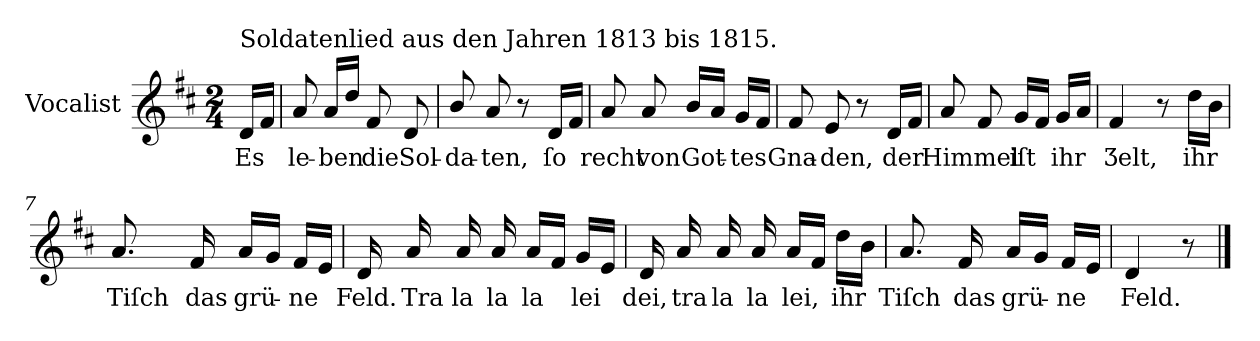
**kern	**text
*part1	*part1
*staff1	*staff1
*I"Vocalist	*
*k[f#c#]	*
*D:	*
*M2/4	*
=	=
!LO:TX:a:t=Soldatenlied aus den Jahren 1813 bis 1815.	!
16dLL	Es
16f#JJ	.
=1	=1
8a	le-
16a/LL	-ben
16ddJJ	.
8f#	die
8d	Sol-
=2	=2
8b/	-da-
8a	-ten,
8r	.
16dLL	ſo
16f#JJ	.
=3	=3
8a	recht
8a	von
16bLL	Got-
16aJJ	.
16gLL	-tes
16f#JJ	.
=4	=4
8f#	Gna-
8e	-den,
8r	.
16dLL	der
16f#JJ	.
=5	=5
8a	Himmel
8f#	.
16gLL	iſt
16f#JJ	.
16gLL	ihr
16aJJ	.
=6	=6
4f#	Ʒelt,
8r	.
16ddLL	ihr
16bJJ	.
=7	=7
8.a	Tiſch
16f#	das
16aLL	grü-
16gJJ	.
16f#LL	-ne
16eJJ	.
=8	=8
16d	Feld.
16a	Tra
16a	la
16a	la
16aLL	la
16f#JJ	.
16gLL	lei
16eJJ	.
=9	=9
16d	dei,
16a	tra
16a	la
16a	la
16aLL	lei,
16f#JJ	.
16ddLL	ihr
16bJJ	.
=10	=10
8.a	Tiſch
16f#	das
16aLL	grü-
16gJJ	.
16f#LL	-ne
16eJJ	.
=11	=11
4d	Feld.
8r	.
==	==
*-	*-
